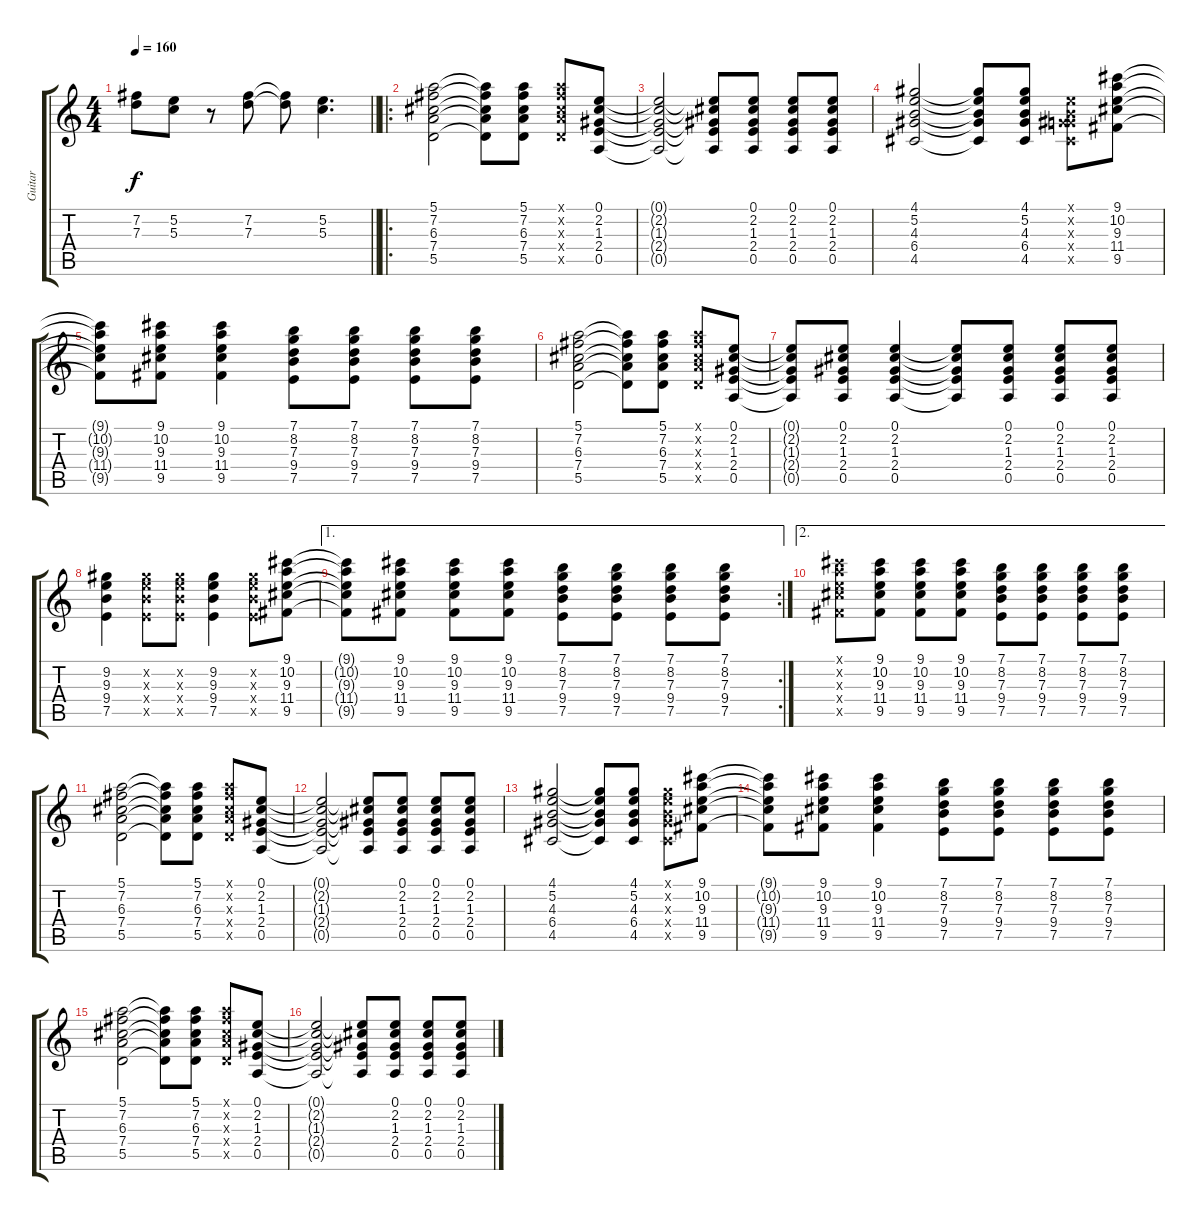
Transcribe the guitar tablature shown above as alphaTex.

\track ("Guitar" "Guitar") {instrument electricguitarclean}
\staff {score tabs}
\tuning (E4 B3 G3 D3 A2 E2) {hide}
\ts (4 4)
\tempo 160
\clef g2
\barLineRight lightlight
\ks c
(7.2{t} 7.3{t}).8{dy f} (5.2 5.3).8 r.8 (7.2 7.3).8 (7.2{t} 7.3{t}).8 (5.2 5.3).4{d} |
\ro
(5.1 7.2 6.3 7.4 5.5).2 (5.1{t} 7.2{t} 6.3{t} 7.4{t} 5.5{t}).8 (5.1 7.2 6.3 7.4 5.5).8 (5.1{x} 7.2{x} 6.3{x} 7.4{x} 5.5{x}).8 (0.1 2.2 1.3 2.4 0.5).8 |
(0.1{t} 2.2{t} 1.3{t} 2.4{t} 0.5{t}).2 (0.1{t} 2.2{t} 1.3{t} 2.4{t} 0.5{t}).8 (0.1 2.2 1.3 2.4 0.5).8 (0.1 2.2 1.3 2.4 0.5).8 (0.1 2.2 1.3 2.4 0.5).8 |
(4.1 5.2 4.3 6.4 4.5).2 (4.1{t} 5.2{t} 4.3{t} 6.4{t} 4.5{t}).8 (4.1 5.2 4.3 6.4 4.5).8 (0.1{x} 0.2{x} 0.3{x} 6.4{x} 4.5{x}).8 (9.1 10.2 9.3 11.4 9.5).8 |
(9.1{t} 10.2{t} 9.3{t} 11.4{t} 9.5{t}).8 (9.1 10.2 9.3 11.4 9.5).8 (9.1 10.2 9.3 11.4 9.5).4 (7.1 8.2 7.3 9.4 7.5).8 (7.1 8.2 7.3 9.4 7.5).8 (7.1 8.2 7.3 9.4 7.5).8 (7.1 8.2 7.3 9.4 7.5).8 |
(5.1 7.2 6.3 7.4 5.5).2 (5.1{t} 7.2{t} 6.3{t} 7.4{t} 5.5{t}).8 (5.1 7.2 6.3 7.4 5.5).8 (5.1{x} 7.2{x} 6.3{x} 7.4{x} 5.5{x}).8 (0.1 2.2 1.3 2.4 0.5).8 |
(0.1{t} 2.2{t} 1.3{t} 2.4{t} 0.5{t}).8 (0.1 2.2 1.3 2.4 0.5).8 (0.1 2.2 1.3 2.4 0.5).4 (0.1{t} 2.2{t} 1.3{t} 2.4{t} 0.5{t}).8 (0.1 2.2 1.3 2.4 0.5).8 (0.1 2.2 1.3 2.4 0.5).8 (0.1 2.2 1.3 2.4 0.5).8 |
(9.2 9.3 9.4 7.5).4 (9.2{x} 9.3{x} 9.4{x} 7.5{x}).8 (9.2{x} 9.3{x} 9.4{x} 7.5{x}).8 (9.2 9.3 9.4 7.5).4 (9.2{x} 9.3{x} 9.4{x} 7.5{x}).8 (9.1 10.2 9.3 11.4 9.5).8 |
\ae 1
\rc 2
(9.1{t} 10.2{t} 9.3{t} 11.4{t} 9.5{t}).8 (9.1 10.2 9.3 11.4 9.5).8 (9.1 10.2 9.3 11.4 9.5).8 (9.1 10.2 9.3 11.4 9.5).8 (7.1 8.2 7.3 9.4 7.5).8 (7.1 8.2 7.3 9.4 7.5).8 (7.1 8.2 7.3 9.4 7.5).8 (7.1 8.2 7.3 9.4 7.5).8 |
\ae 2
(9.1{x} 10.2{x} 9.3{x} 11.4{x} 9.5{x}).8 (9.1 10.2 9.3 11.4 9.5).8 (9.1 10.2 9.3 11.4 9.5).8 (9.1 10.2 9.3 11.4 9.5).8 (7.1 8.2 7.3 9.4 7.5).8 (7.1 8.2 7.3 9.4 7.5).8 (7.1 8.2 7.3 9.4 7.5).8 (7.1 8.2 7.3 9.4 7.5).8 |
(5.1 7.2 6.3 7.4 5.5).2 (5.1{t} 7.2{t} 6.3{t} 7.4{t} 5.5{t}).8 (5.1 7.2 6.3 7.4 5.5).8 (5.1{x} 7.2{x} 6.3{x} 7.4{x} 5.5{x}).8 (0.1 2.2 1.3 2.4 0.5).8 |
(0.1{t} 2.2{t} 1.3{t} 2.4{t} 0.5{t}).2 (0.1{t} 2.2{t} 1.3{t} 2.4{t} 0.5{t}).8 (0.1 2.2 1.3 2.4 0.5).8 (0.1 2.2 1.3 2.4 0.5).8 (0.1 2.2 1.3 2.4 0.5).8 |
(4.1 5.2 4.3 6.4 4.5).2 (4.1{t} 5.2{t} 4.3{t} 6.4{t} 4.5{t}).8 (4.1 5.2 4.3 6.4 4.5).8 (4.1{x} 5.2{x} 4.3{x} 6.4{x} 4.5{x}).8 (9.1 10.2 9.3 11.4 9.5).8 |
(9.1{t} 10.2{t} 9.3{t} 11.4{t} 9.5{t}).8 (9.1 10.2 9.3 11.4 9.5).8 (9.1 10.2 9.3 11.4 9.5).4 (7.1 8.2 7.3 9.4 7.5).8 (7.1 8.2 7.3 9.4 7.5).8 (7.1 8.2 7.3 9.4 7.5).8 (7.1 8.2 7.3 9.4 7.5).8 |
(5.1 7.2 6.3 7.4 5.5).2 (5.1{t} 7.2{t} 6.3{t} 7.4{t} 5.5{t}).8 (5.1 7.2 6.3 7.4 5.5).8 (5.1{x} 7.2{x} 6.3{x} 7.4{x} 5.5{x}).8 (0.1 2.2 1.3 2.4 0.5).8 |
(0.1{t} 2.2{t} 1.3{t} 2.4{t} 0.5{t}).2 (0.1{t} 2.2{t} 1.3{t} 2.4{t} 0.5{t}).8 (0.1 2.2 1.3 2.4 0.5).8 (0.1 2.2 1.3 2.4 0.5).8 (0.1 2.2 1.3 2.4 0.5).8
